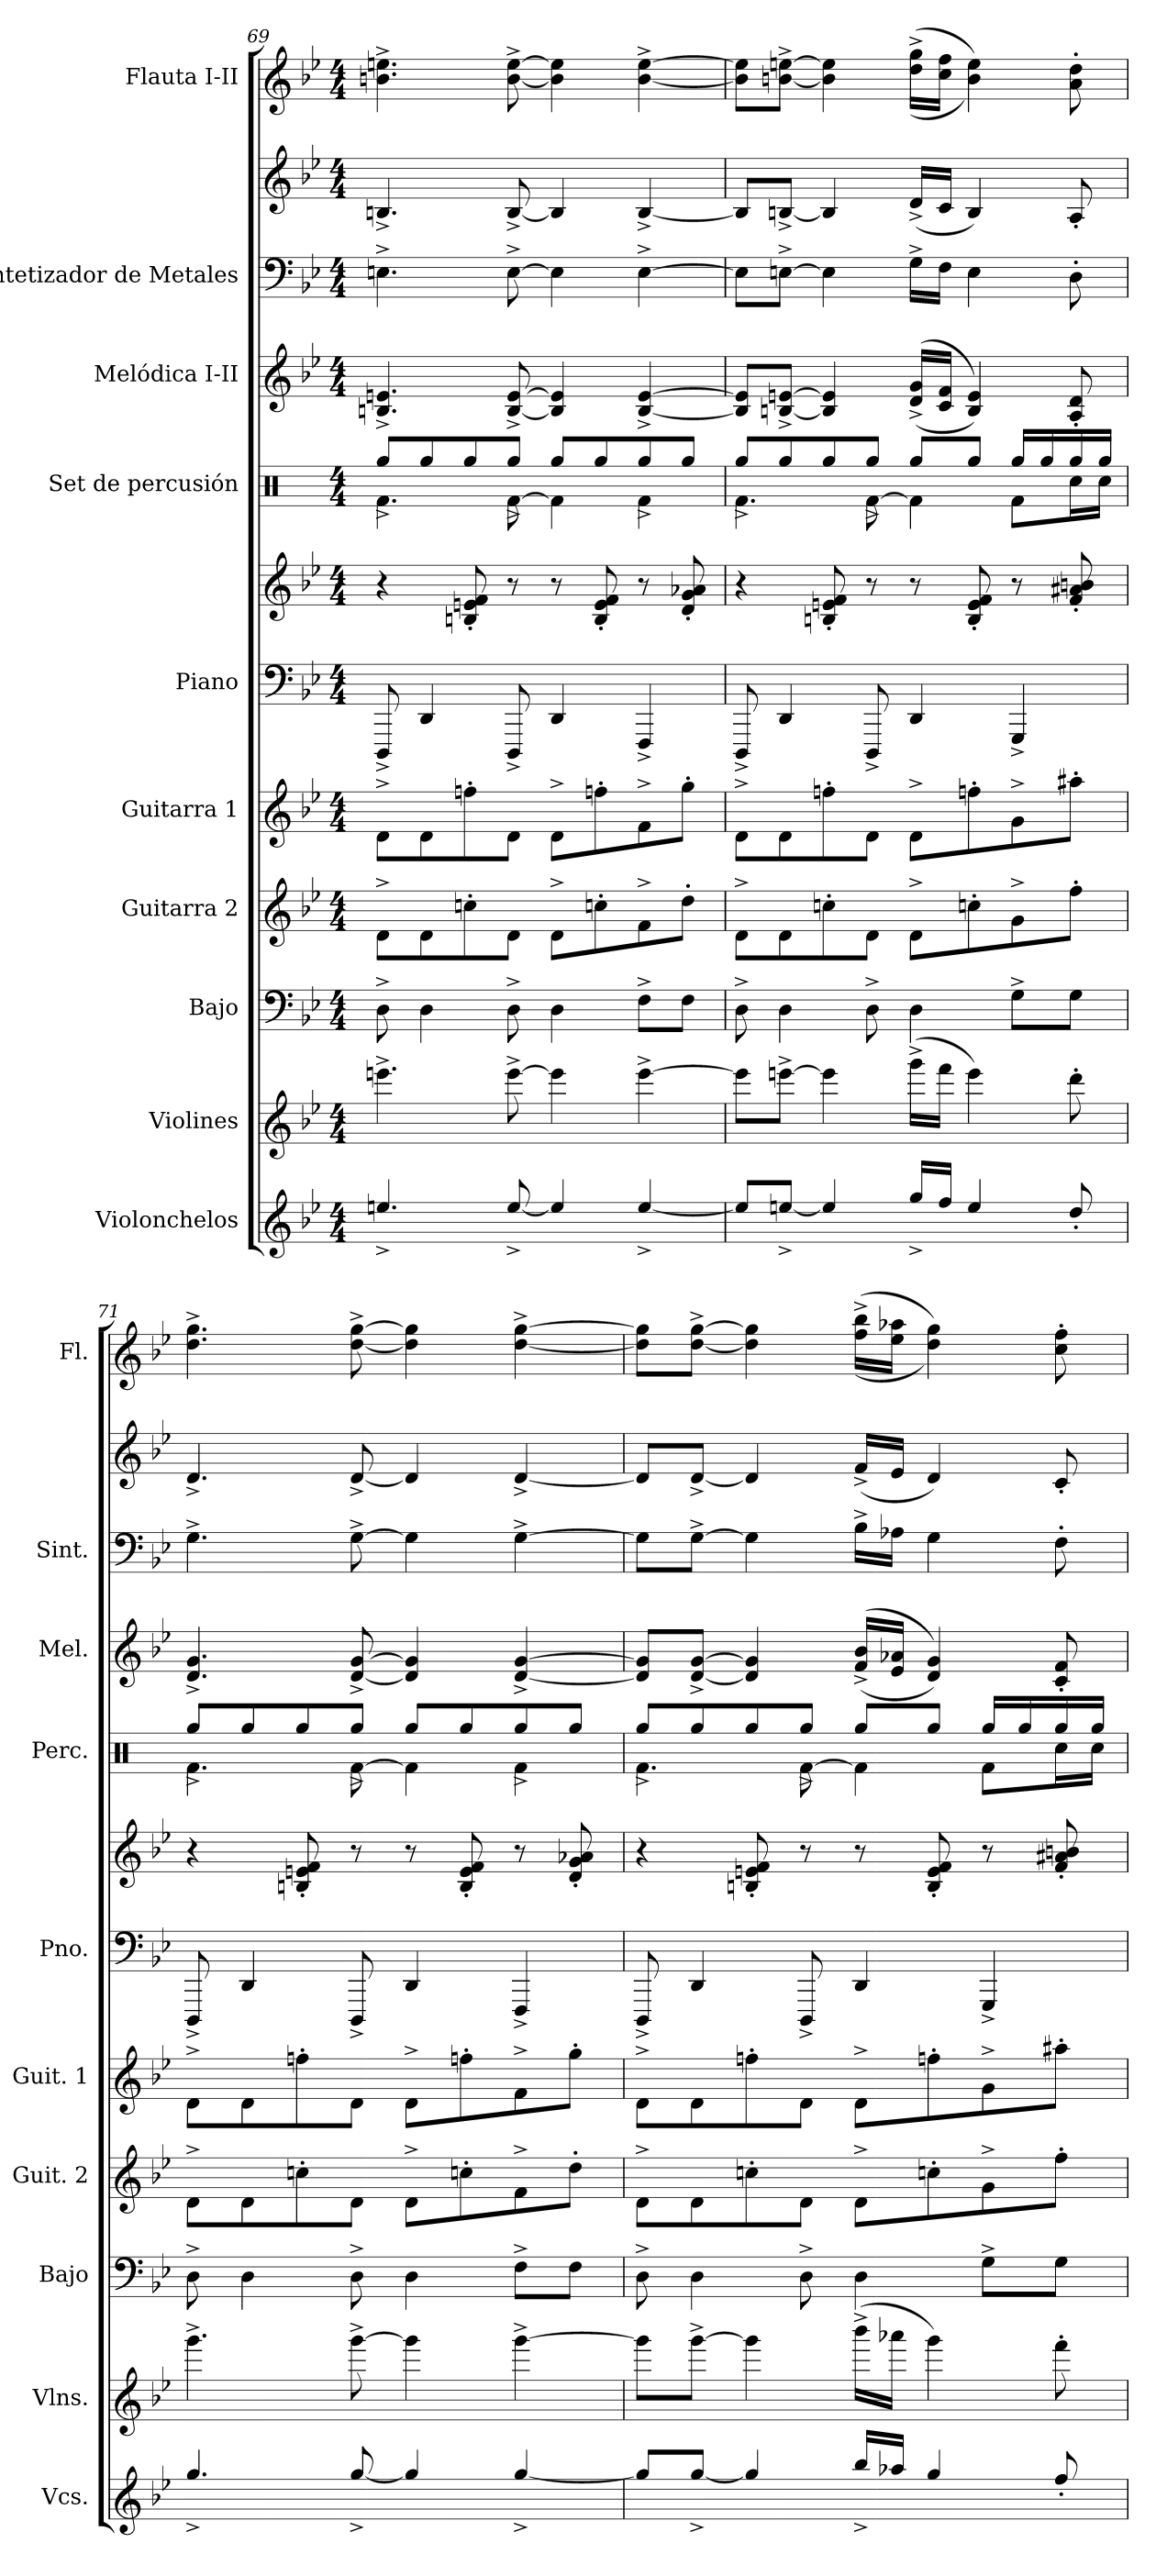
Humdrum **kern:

**kern	**kern	**kern	**kern	**kern	**kern	**kern	**kern	**kern	**kern	**kern	**kern
*part10	*part9	*part8	*part7	*part6	*part5	*part5	*part4	*part3	*part2	*part2	*part1
*staff12	*staff11	*staff10	*staff9	*staff8	*staff7	*staff6	*staff5	*staff4	*staff3	*staff2	*staff1
*I"Violonchelos	*I"Violines	*I"Bajo	*I"Guitarra 2	*I"Guitarra 1	*I"Piano	*	*I"Set de percusión	*I"Melódica I-II	*I"Sintetizador de Metales	*	*I"Flauta I-II
*I'Vcs.	*I'Vlns.	*I'Bajo	*I'Guit. 2	*I'Guit. 1	*I'Pno.	*	*I'Perc.	*I'Mel.	*I'Sint.	*	*I'Fl.
!!LO:PB:g=z
*clefG2	*clefG2	*clefF4	*clefG2	*clefG2	*clefF4	*clefG2	*clefX	*clefG2	*clefF4	*clefG2	*clefG2
*	*	*ITrd7c12	*ITrd7c12	*ITrd7c12	*	*	*	*	*	*	*
*k[b-e-]	*k[b-e-]	*k[b-e-]	*k[b-e-]	*k[b-e-]	*k[b-e-]	*k[b-e-]	*k[]	*k[b-e-]	*k[b-e-]	*k[b-e-]	*k[b-e-]
*B-:	*B-:	*	*	*	*B-:	*B-:	*	*B-:	*B-:	*B-:	*B-:
*M4/4	*M4/4	*M4/4	*M4/4	*M4/4	*M4/4	*M4/4	*M4/4	*M4/4	*M4/4	*M4/4	*M4/4
=69	=69	=69	=69	=69	=69	=69	=69	=69	=69	=69	=69
*	*	*	*	*	*	*	*^	*	*	*	*
4.een^/	4.eeen^\	8DD^\	8D^\L	8D^\L	8DDD^/	4r	4.Rf\	8Rgg^/L	4.Bn/^ 4.en/^	4.En^\	4.Bn^/	4.bn\^ 4.een\^
.	.	4DD\	8D\	8D\	4DD/	.	.	8Rgg/	.	.	.	.
.	.	.	8cn'\	8fn'\	.	8Bn/' 8en/' 8f/'	.	8Rgg/	.	.	.	.
[8ee^/	[8eee^\	8DD^\	8D\J	8D\J	8DDD^/	8r	[8Rf\	8Rgg^/J	[8B/^ [8e/^	[8E^\	[8B^/	[8b\^ [8ee\^
4ee/]	4eee\]	4DD\	8D^\L	8D^\L	4DD/	8r	4Rf\]	8Rgg/L	4B/] 4e/]	4E\]	4B/]	4b\] 4ee\]
.	.	.	8cn'\	8fn'\	.	8B/' 8e/' 8f/'	.	8Rgg/	.	.	.	.
[4ee^/	[4eee^\	8FF^\L	8F^\	8F^\	4FFF^/	8r	4Rf\	8Rgg^/	[4B/^ [4e/^	[4E^\	[4B^/	[4b\^ [4ee\^
.	.	8FF\J	8d'\J	8g'\J	.	8d/' 8g/' 8a-X/'	.	8Rgg/J	.	.	.	.
=70	=70	=70	=70	=70	=70	=70	=70	=70	=70	=70	=70	=70
8ee/L]	8eee\L]	8DD^\	8D^\L	8D^\L	8DDD^/	4r	4.Rf\	8Rgg^/L	8B/] 8e/]L	8E\L]	8B/L]	8b\] 8ee\]L
[8een^/J	[8eeen^\J	4DD\	8D\	8D\	4DD/	.	.	8Rgg/	[8Bn/^ [8en/^J	[8En^\J	[8Bn^/J	[8bn\^ [8een\^J
4ee/]	4eee\]	.	8cn'\	8fn'\	.	8Bn/' 8en/' 8f/'	.	8Rgg/	4B/] 4e/]	4E\]	4B/]	4b\] 4ee\]
.	.	8DD^\	8D\J	8D\J	8DDD^/	8r	[8Rf\	8Rgg^/J	.	.	.	.
16gg^/LL	(16ggg^\LL	4DD\	8D^\L	8D^\L	4DD/	8r	4Rf\]	8Rgg/L	((16d/^ 16g/^LL	16G^\LL	(16d^/LL	((16dd\^ 16gg\^LL
16ff/JJ	16fff\JJ	.	.	.	.	.	.	.	16c/ 16f/JJ	16F\JJ	16c/JJ	16cc\ 16ff\JJ
4ee/	4eee\)	.	8cn'\	8fn'\	.	8B/' 8e/' 8f/'	.	8Rgg/J	4B/ 4e/))	4E\	4B/)	4b\ 4ee\))
.	.	8GG^\L	8G^\	8G^\	4GGG^/	8r	8Rf\L	16Rgg/LL	.	.	.	.
.	.	.	.	.	.	.	.	16Rgg/	.	.	.	.
8dd'/	8ddd'\	8GG\J	8f'\J	8a#X'\J	.	8f/' 8a#X/' 8bn/'	16Rcc\L	16Rgg/	8A/' 8d/'	8D'\	8A'/	8a\' 8dd\'
.	.	.	.	.	.	.	16Rcc\JJ	16Rgg/JJ	.	.	.	.
=71	=71	=71	=71	=71	=71	=71	=71	=71	=71	=71	=71	=71
4.gg^/	4.ggg^\	8DD^\	8D^\L	8D^\L	8DDD^/	4r	4.Rf\	8Rgg^/L	4.d/^ 4.g/^	4.G^\	4.d^/	4.dd\^ 4.gg\^
.	.	4DD\	8D\	8D\	4DD/	.	.	8Rgg/	.	.	.	.
.	.	.	8cn'\	8fn'\	.	8Bn/' 8en/' 8f/'	.	8Rgg/	.	.	.	.
[8gg^/	[8ggg^\	8DD^\	8D\J	8D\J	8DDD^/	8r	[8Rf\	8Rgg^/J	[8d/^ [8g/^	[8G^\	[8d^/	[8dd\^ [8gg\^
4gg/]	4ggg\]	4DD\	8D^\L	8D^\L	4DD/	8r	4Rf\]	8Rgg/L	4d/] 4g/]	4G\]	4d/]	4dd\] 4gg\]
.	.	.	8cn'\	8fn'\	.	8B/' 8e/' 8f/'	.	8Rgg/	.	.	.	.
[4gg^/	[4ggg^\	8FF^\L	8F^\	8F^\	4FFF^/	8r	4Rf\	8Rgg^/	[4d/^ [4g/^	[4G^\	[4d^/	[4dd\^ [4gg\^
.	.	8FF\J	8d'\J	8g'\J	.	8d/' 8g/' 8a-X/'	.	8Rgg/J	.	.	.	.
!!LO:PB:g=z
=72	=72	=72	=72	=72	=72	=72	=72	=72	=72	=72	=72	=72
8gg/L]	8ggg\L]	8DD^\	8D^\L	8D^\L	8DDD^/	4r	4.Rf\	8Rgg^/L	8d/] 8g/]L	8G\L]	8d/L]	8dd\] 8gg\]L
[8gg^/J	[8ggg^\J	4DD\	8D\	8D\	4DD/	.	.	8Rgg/	[8d/^ [8g/^J	[8G^\J	[8d^/J	[8dd\^ [8gg\^J
4gg/]	4ggg\]	.	8cn'\	8fn'\	.	8Bn/' 8en/' 8f/'	.	8Rgg/	4d/] 4g/]	4G\]	4d/]	4dd\] 4gg\]
.	.	8DD^\	8D\J	8D\J	8DDD^/	8r	[8Rf\	8Rgg^/J	.	.	.	.
16bb-^/LL	(16bbb-^\LL	4DD\	8D^\L	8D^\L	4DD/	8r	4Rf\]	8Rgg/L	((16f/^ 16b-/^LL	16B-^\LL	(16f^/LL	((16ff\^ 16bb-\^LL
16aa-X/JJ	16aaa-X\JJ	.	.	.	.	.	.	.	16e-/ 16a-X/JJ	16A-X\JJ	16e-/JJ	16ee-\ 16aa-X\JJ
4gg/	4ggg\)	.	8cn'\	8fn'\	.	8B/' 8e/' 8f/'	.	8Rgg/J	4d/ 4g/))	4G\	4d/)	4dd\ 4gg\))
.	.	8GG^\L	8G^\	8G^\	4GGG^/	8r	8Rf\L	16Rgg/LL	.	.	.	.
.	.	.	.	.	.	.	.	16Rgg/	.	.	.	.
8ff'/	8fff'\	8GG\J	8f'\J	8a#X'\J	.	8f/' 8a#X/' 8bn/'	16Rcc\L	16Rgg/	8c/' 8f/'	8F'\	8c'/	8cc\' 8ff\'
.	.	.	.	.	.	.	16Rcc\JJ	16Rgg/JJ	.	.	.	.
*	*	*	*	*	*	*	*v	*v	*	*	*	*
=	=	=	=	=	=	=	=	=	=	=	=
*-	*-	*-	*-	*-	*-	*-	*-	*-	*-	*-	*-
